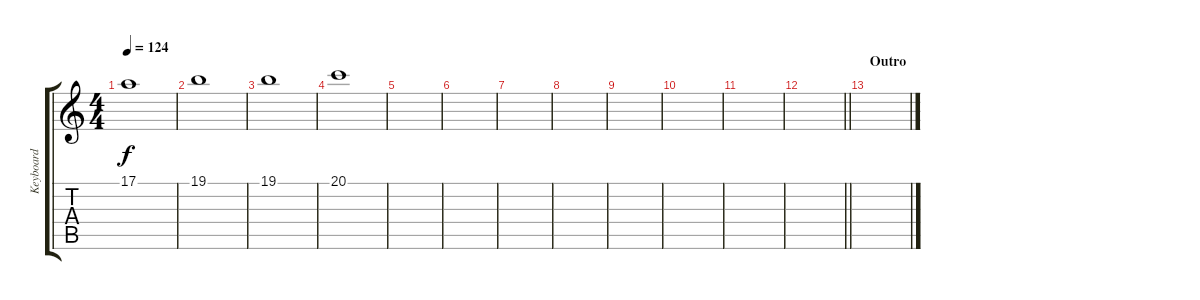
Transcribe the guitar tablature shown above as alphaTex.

\track ("Keyboard" "Keyboard") {instrument pad2warm}
\staff {score tabs}
\tuning (E4 B3 G3 D3 A2 D2) {hide}
\ts (4 4)
\tempo 124
\clef g2
\ks c
17.1.1{dy f} |
19.1.1 |
19.1.1 |
20.1.1 |
|
|
|
|
|
|
|
\barLineRight lightlight
|
\section ("" "Outro")
